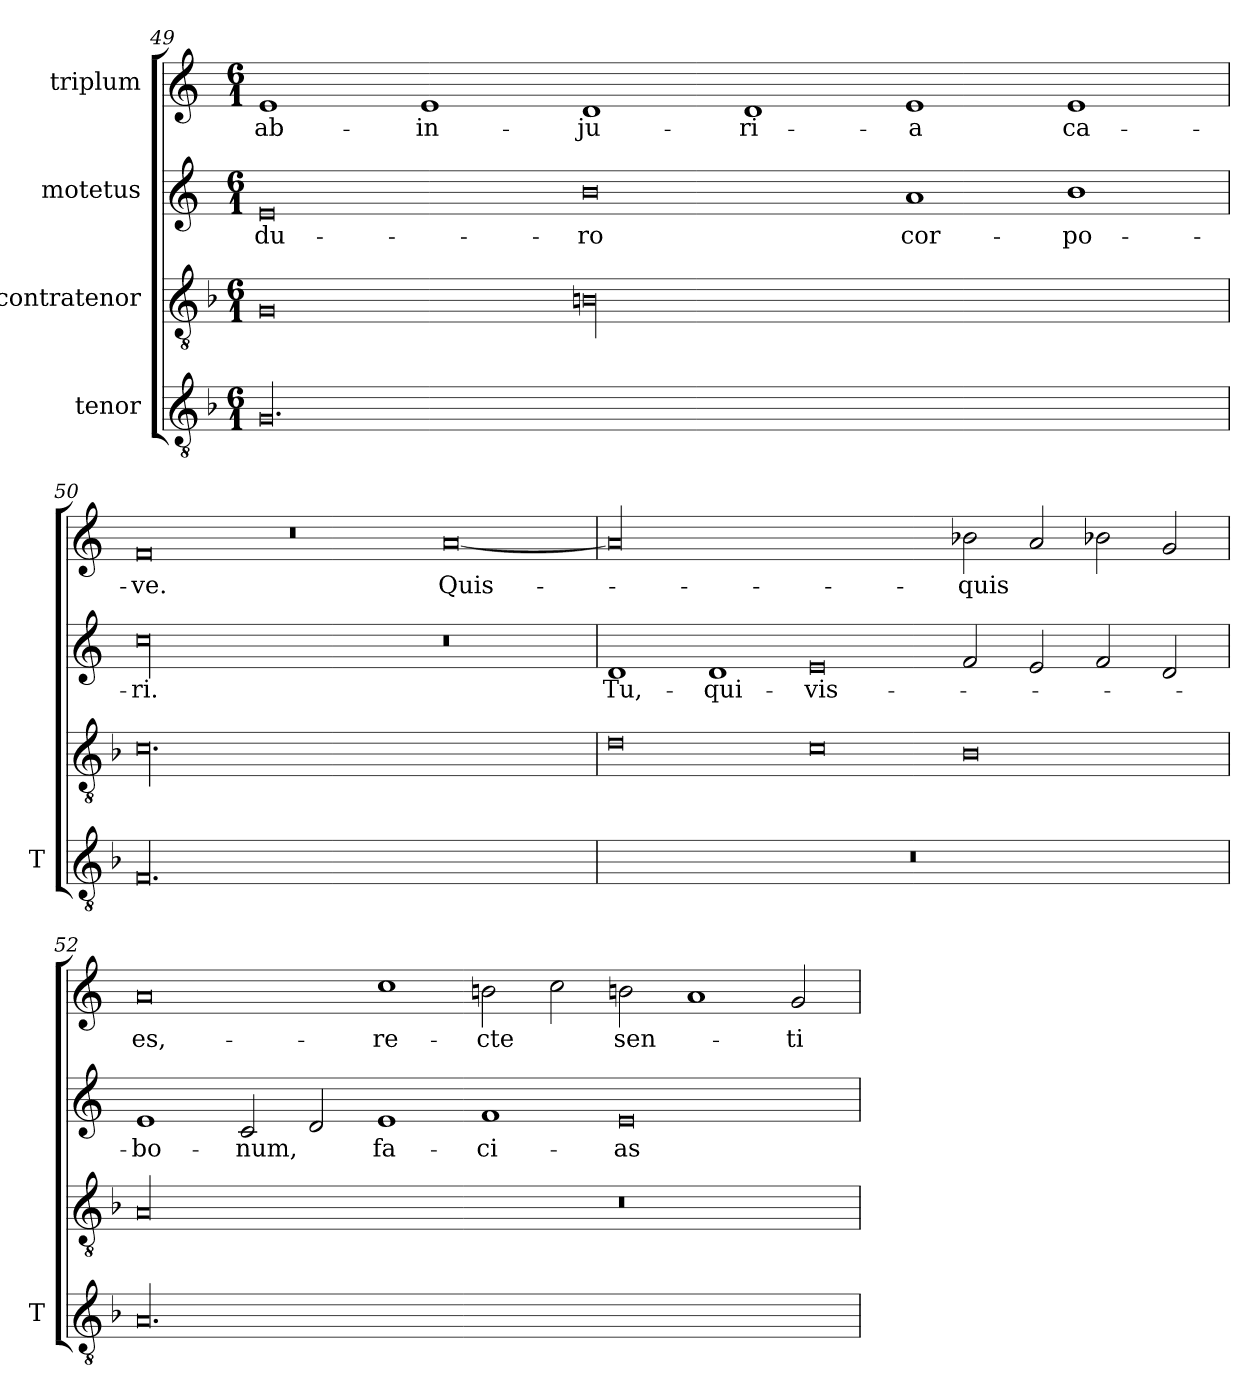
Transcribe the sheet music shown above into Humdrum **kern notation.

**kern	**kern	**kern	**text	**kern	**text
*part4	*part3	*part2	*part2	*part1	*part1
*staff4	*staff3	*staff2	*staff2	*staff1	*staff1
*I"tenor	*I"contratenor	*I"motetus	*	*I"triplum	*
*I'T	*	*	*	*	*
*clefGv2	*clefGv2	*clefG2	*	*clefG2	*
*k[b-]	*k[b-]	*k[]	*	*k[]	*
*F:	*F:	*C:	*	*C:	*
*M6/1	*M6/1	*M6/1	*	*M6/1	*
=49	=49	=49	=49	=49	=49
00.G/	0G/	0e/	du-	1e/	ab-
.	.	.	.	1e/	in-
.	00Bn\	0b\	-ro	1d/	-ju-
.	.	.	.	1d/	-ri-
.	.	1a/	cor-	1e/	-a
.	.	1b\	-po-	1e/	ca-
=50	=50	=50	=50	=50	=50
00.F/	00.c\	00cc\	-ri.	0f/	-ve.
.	.	.	.	0r	.
.	.	0r	.	[0a/	Quis-
=51	=51	=51	=51	=51	=51
00.r	0d\	1d/	Tu,-	00a/]	.
.	.	1d/	qui-	.	.
.	0c\	0e/	vis-	.	.
.	0B-\	2f/	.	2b-X\	-quis
.	.	2e/	.	2a/	.
.	.	2f/	.	2b-X\	.
.	.	2d/	.	2g/	.
=52	=52	=52	=52	=52	=52
00.A/	00A/	1e/	bo-	0a/	es,-
.	.	2c/	-num,	.	.
.	.	2d/	.	.	.
.	.	1e/	fa-	1cc\	re-
.	.	1f/	-ci-	2bn\	-cte
.	.	.	.	2cc\	.
.	0r	0e/	-as	2bn\	sen-
.	.	.	.	1a/	.
.	.	.	.	2g/	-ti-
=	=	=	=	=	=
*-	*-	*-	*-	*-	*-
